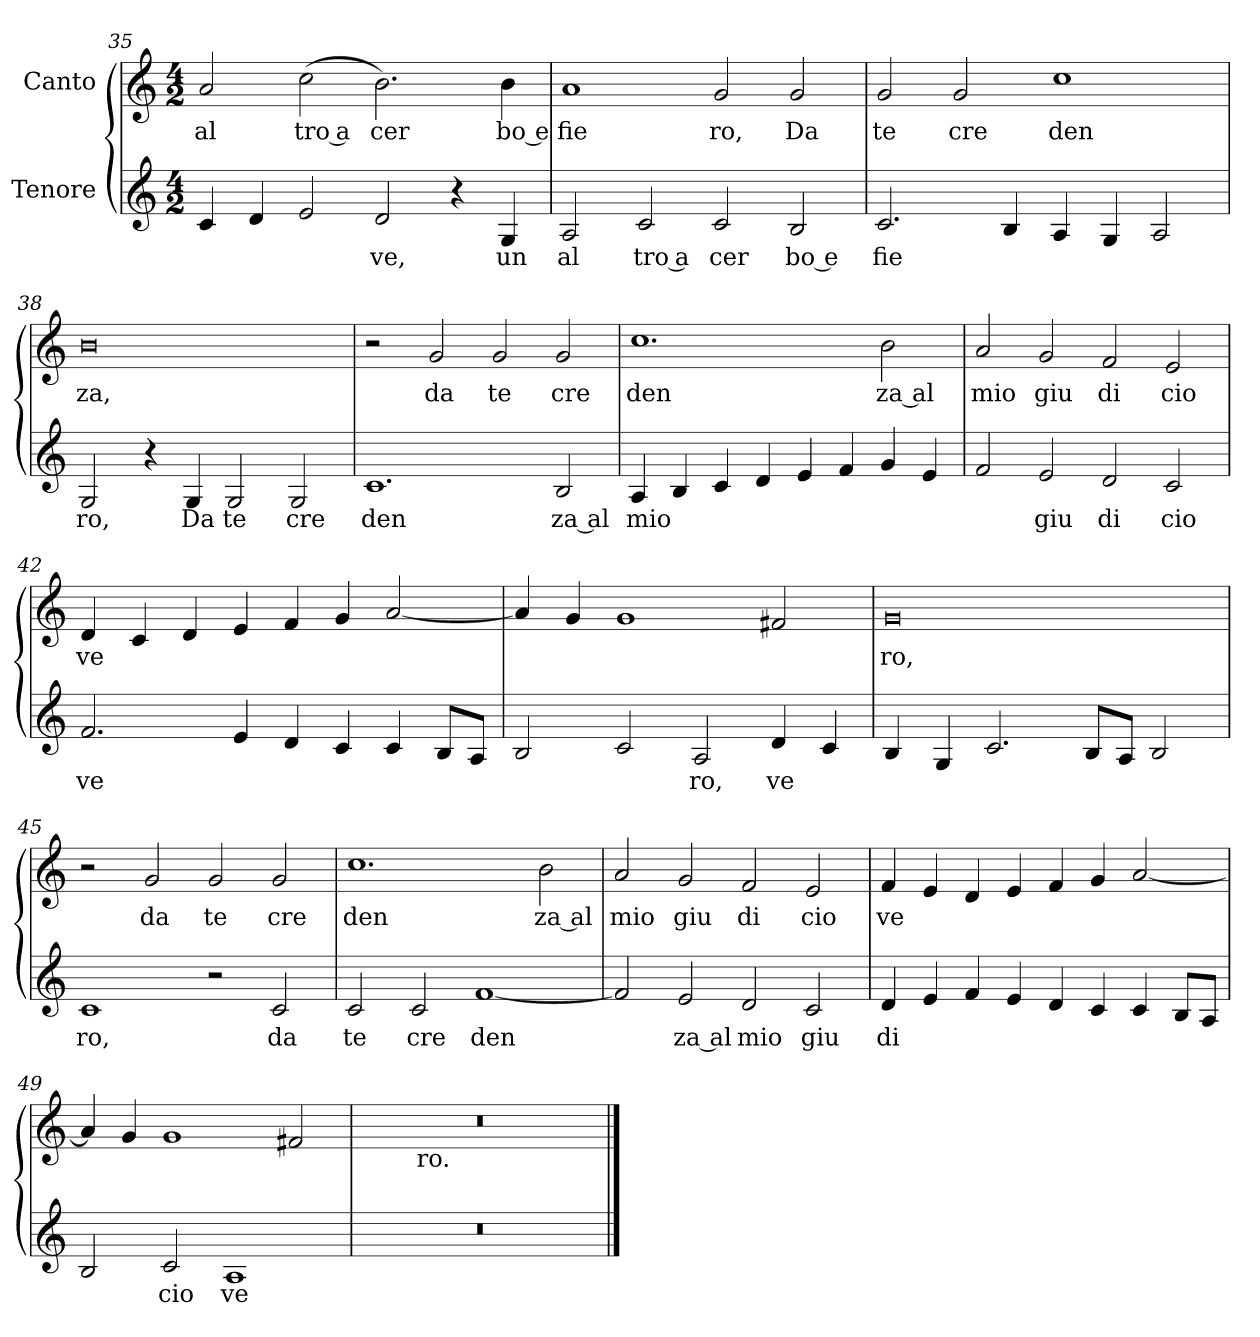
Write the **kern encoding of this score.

**kern	**text	**kern	**text
*part2	*part2	*part1	*part1
*staff2	*staff2	*staff1	*staff1
*I"Tenore	*	*I"Canto	*
*clefG2	*	*clefG2	*
*k[]	*	*k[]	*
*C:	*	*C:	*
*M4/2	*	*M4/2	*
=35	=35	=35	=35
!	!	!	!LO:LY:b
4c/	.	2a/	al
4d/	.	.	.
!	!	!	!LO:LY:b:rj
2e/	.	(<2cc\	tro a
!	!LO:LY:b	!	!LO:LY:b
2d/	ve,	2.b\)	cer
4r	.	.	.
!	!LO:LY:b	!	!LO:LY:b:rj
4G/	un	4b\	bo e
=36	=36	=36	=36
!	!LO:LY:b	!	!LO:LY:b
2A/	al	1a	fie
!	!LO:LY:b:rj	!	!
2c/	tro a	.	.
!	!LO:LY:b	!	!LO:LY:b
2c/	cer	2g/	ro,
!	!LO:LY:b:rj	!	!LO:LY:b
2B/	bo e	2g/	Da
=37	=37	=37	=37
!	!LO:LY:b	!	!LO:LY:b
2.c/	fie	2g/	te
!	!	!	!LO:LY:b
.	.	2g/	cre
4B/	.	.	.
!	!	!	!LO:LY:b
4A/	.	1cc	den
4G/	.	.	.
2A/	.	.	.
=38	=38	=38	=38
!	!LO:LY:b	!	!LO:LY:b
2G/	ro,	0b	za,
4r	.	.	.
!	!LO:LY:b	!	!
4G/	Da	.	.
!	!LO:LY:b	!	!
2G/	te	.	.
!	!LO:LY:b	!	!
2G/	cre	.	.
=39	=39	=39	=39
!	!LO:LY:b	!	!
1.c	den	2r	.
!	!	!	!LO:LY:b
.	.	2g/	da
!	!	!	!LO:LY:b
.	.	2g/	te
!	!LO:LY:b:rj	!	!LO:LY:b
2B/	za al	2g/	cre
!!LO:LB:g=z
=40	=40	=40	=40
!	!LO:LY:b	!	!LO:LY:b
4A/	mio	1.cc	den
4B/	.	.	.
4c/	.	.	.
4d/	.	.	.
4e/	.	.	.
4f/	.	.	.
!	!	!	!LO:LY:b:rj
4g/	.	2b\	za al
4e/	.	.	.
=41	=41	=41	=41
!	!	!	!LO:LY:b
2f/	.	2a/	mio
!	!LO:LY:b	!	!LO:LY:b
2e/	giu	2g/	giu
!	!LO:LY:b	!	!LO:LY:b
2d/	di	2f/	di
!	!LO:LY:b	!	!LO:LY:b
2c/	cio	2e/	cio
=42	=42	=42	=42
!	!LO:LY:b	!	!LO:LY:b
2.f/	ve	4d/	ve
.	.	4c/	.
.	.	4d/	.
4e/	.	4e/	.
4d/	.	4f/	.
4c/	.	4g/	.
4c/	.	[<2a/	.
8B/L	.	.	.
8A/J	.	.	.
=43	=43	=43	=43
2B/	.	4a/]	.
.	.	4g/	.
2c/	.	1g	.
!	!LO:LY:b	!	!
2A/	ro,	.	.
!	!LO:LY:b	!	!
4d/	ve	2f#/	.
4c/	.	.	.
=44	=44	=44	=44
!	!	!	!LO:LY:b
4B/	.	0g	ro,
4G/	.	.	.
2.c/	.	.	.
8B/L	.	.	.
8A/J	.	.	.
2B/	.	.	.
!!LO:LB:g=z
=45	=45	=45	=45
!	!LO:LY:b	!	!
1c	ro,	2r	.
!	!	!	!LO:LY:b
.	.	2g/	da
!	!	!	!LO:LY:b
2r	.	2g/	te
!	!LO:LY:b	!	!LO:LY:b
2c/	da	2g/	cre
=46	=46	=46	=46
!	!LO:LY:b	!	!LO:LY:b
2c/	te	1.cc	den
!	!LO:LY:b	!	!
2c/	cre	.	.
!	!LO:LY:b	!	!
[<1f	den	.	.
!	!	!	!LO:LY:b:rj
.	.	2b\	za al
=47	=47	=47	=47
!	!	!	!LO:LY:b
2f/]	.	2a/	mio
!	!LO:LY:b:rj	!	!LO:LY:b
2e/	za al	2g/	giu
!	!LO:LY:b	!	!LO:LY:b
2d/	mio	2f/	di
!	!LO:LY:b	!	!LO:LY:b
2c/	giu	2e/	cio
=48	=48	=48	=48
!	!LO:LY:b	!	!LO:LY:b
4d/	di	4f/	ve
4e/	.	4e/	.
4f/	.	4d/	.
4e/	.	4e/	.
4d/	.	4f/	.
4c/	.	4g/	.
4c/	.	[<2a/	.
8B/L	.	.	.
8A/J	.	.	.
=49	=49	=49	=49
2B/	.	4a/]	.
.	.	4g/	.
!	!LO:LY:b	!	!
2c/	cio	1g	.
!	!LO:LY:b	!	!
1A	ve	.	.
.	.	2f#/	.
=50	=50	=50	=50
*	*	*^	*
0r	.	0r	4ryy	.
.	.	.	16ryy	.
!	!	!	!LO:TX:b:t=ro.	!
.	.	.	1ryy	.
.	.	.	2ryy	.
.	.	.	8.ryy	.
*	*	*v	*v	*
==	==	==	==
*-	*-	*-	*-
